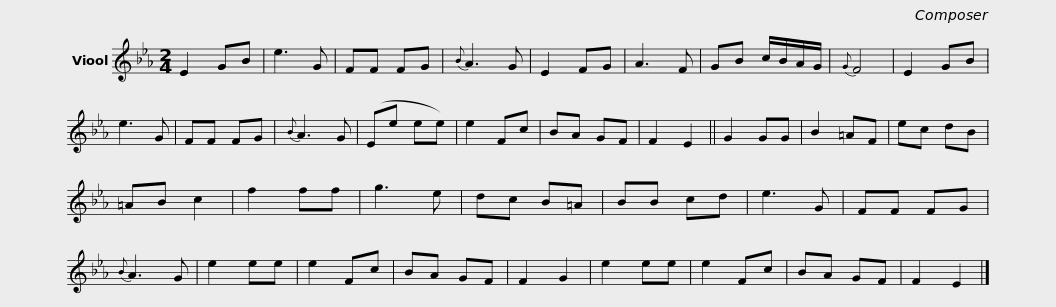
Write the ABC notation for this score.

X:1
L:1/8
M:2/4
I:linebreak $
K:Eb
V:1 treble
V:1
 E2 GB | e3 G | FF FG |{B} A3 G | E2 FG | %5
 A3 F | GB c/B/A/G/ |{G} F4 |$ E2 GB | e3 G | %10
 FF FG |{B} A3 G | (Ee ee) | e2 Fc | BA GF | %15
 F2 E2 ||$ G2 GG | B2 =AF | ec dB | =AB c2 | %20
 f2 ff | g3 e | dc B=A | BB cd | e3 G |$ %25
 FF FG |{B} A3 G | e2 ee | e2 Fc | BA GF | %30
 F2 G2 | e2 ee | e2 Fc | BA GF | F2 E2 |] %35
